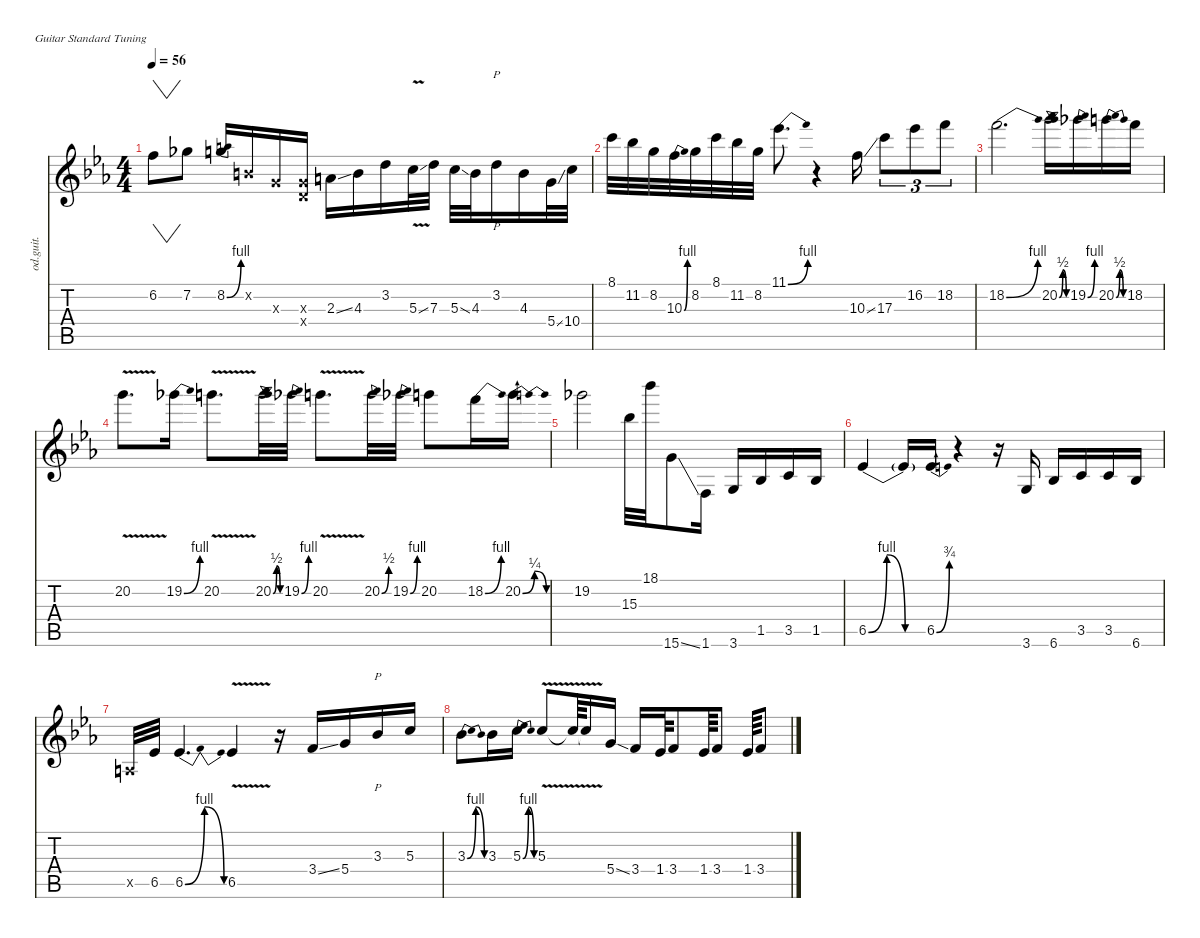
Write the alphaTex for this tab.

\defaultSystemsLayout 4
\hideDynamics
\bracketExtendMode nobrackets
\otherSystemsTrackNameOrientation horizontal
\track ("Lead 1" "od.guit.") {defaultSystemsLayout 4 mute instrument overdrivenguitar}
\staff {score tabs}
\tuning (E4 B3 G3 D3 A2 E2)
\ts (4 4)
\tempo 56
\clef g2
\ks eb
6.2{acc forcenatural}.8{vw dy f beam Down} 7.2{acc b}.8{beam Down} 8.2{be (bend 0 0 30 4) acc forcenatural}.16{beam Up} 0.2{x acc forcenatural}.16{beam Up} 0.3{x acc forcenatural}.16{beam Up} (0.3{x acc forcenatural} 0.4{x acc forcenatural}).16{beam Up} 2.3{ss acc forcenatural}.16{beam Down} 4.3{acc forcenatural}.16{beam Down} 3.2{acc forcenatural}.16{beam Down} 5.3{v ss acc forcenatural}.32{beam Down} 7.3{acc forcenatural}.32{beam Down} 5.3{ss acc forcenatural}.32{beam Down} 4.3{acc forcenatural}.32{beam Down} 3.2{acc forcenatural}.16{p beam Down} 4.3{acc forcenatural}.16{beam Down} 5.4{ss acc forcenatural}.32{beam Down} 10.4{acc forcenatural}.32{beam Down} |
8.1{acc forcenatural}.32{beam Down} 11.2{acc b}.32{beam Down} 8.2{acc forcenatural}.32{beam Down} 10.3{be (bend 0 0 30 4) acc forcenatural}.32{beam Down} 8.2{acc forcenatural}.32{beam Down} 8.1{acc forcenatural}.32{beam Down} 11.2{acc b}.32{beam Down} 8.2{acc forcenatural}.32{beam Down} 11.1{be (bend 0 0 30 4) acc b}.8{d beam Down} r.4{beam Down} 10.3{ss acc forcenatural}.16{beam Down} 17.3{acc forcenatural}.8{tu (3 2) beam Down} 16.2{acc b}.8{tu (3 2) beam Down} 18.2{acc forcenatural}.8{tu (3 2) beam Down} |
18.2{be (bend 0 0 30 4) acc forcenatural}.2{d beam Down} 20.2{be (bendrelease 0 0 15 2 30 2 45 0) acc forcenatural}.16{beam Down} 19.2{be (bend 0 0 30 4) acc b}.16{beam Down} 20.2{be (bendrelease 0 0 15 2 30 2 45 0) acc forcenatural}.16{beam Down} 18.2{acc forcenatural}.16{beam Down} |
20.2{v acc forcenatural}.8{d beam Down} 19.2{be (bend 0 0 30 4) acc b}.16{beam Down} 20.2{v acc forcenatural}.8{d beam Down} 20.2{be (bendrelease 0 0 15 2 30 2 45 0) acc forcenatural}.32{beam Down} 19.2{be (bend 0 0 30 4) acc b}.32{beam Down} 20.2{v acc forcenatural}.8{d beam Down} 20.2{be (bend 0 0 30 2) acc forcenatural}.32{beam Down} 19.2{be (bend 0 0 30 4) acc b}.32{beam Down} 20.2{acc forcenatural}.8{beam Down} 18.2{be (bend 0 0 30 4) acc forcenatural}.16{beam Down} 20.2{be (bendrelease 0 0 15 1 30 1 45 0) acc forcenatural}.16{beam Down} |
19.2{acc b}.2{beam Down} 15.3{acc b}.32{beam Down} 18.1{acc b}.32{beam Down} 15.6{ss acc forcenatural}.8{beam Down} 1.6{acc forcenatural}.16{beam Down} 3.6{acc forcenatural}.16{beam Up} 1.5{acc b}.16{beam Up} 3.5{acc forcenatural}.16{beam Up} 1.5{acc b}.16{beam Up} |
6.5{be (bendrelease 0 0 30 4 30 4 60 0) acc b}.4{beam Up} 6.5{be (hold 0 0 60 0) t acc b}.16{beam Up} 6.5{be (bend 0 0 30 3) acc b}.16{beam Up} r.4{beam Up} r.16{beam Up} 3.6{acc forcenatural}.16{beam Up} 6.6{acc b}.16{beam Up} 3.5{acc forcenatural}.16{beam Up} 3.5{acc forcenatural}.16{beam Up} 6.6{acc b}.16{beam Up} |
0.5{x acc forcenatural}.32{beam Up} 6.5{acc b}.32{beam Up} 6.5{be (bendrelease 0 0 15 4 30 4 45 0) acc b}.4{d beam Up} 6.5{v acc b}.4{beam Up} r.16{beam Up} 3.4{ss acc forcenatural}.16{beam Up} 5.4{acc forcenatural}.16{beam Up} 3.3{acc b}.16{p beam Up} 5.3{acc forcenatural}.16{beam Up} |
3.3{be (bendrelease 0 0 15 4 30 4 45 0) acc b}.8{beam Down} 3.3{acc b}.16{beam Down} 5.3{be (bendrelease 0 0 15 4 30 4 45 0) acc forcenatural}.16{beam Down} 5.3{v acc forcenatural}.8{beam Up} 5.3{v t acc forcenatural}.64{beam Up} 5.3{v t acc forcenatural}.16{beam Up} 5.4{ss acc forcenatural}.16{beam Up} 3.4{acc forcenatural}.16{beam Up} 1.4{acc b}.64{beam Up} 3.4{acc forcenatural}.8{beam Up} 1.4{acc b}.64{beam Up} 3.4{acc forcenatural}.8{beam Up} 1.4{acc b}.64{beam Up} 3.4{acc forcenatural}.8{beam Up}
